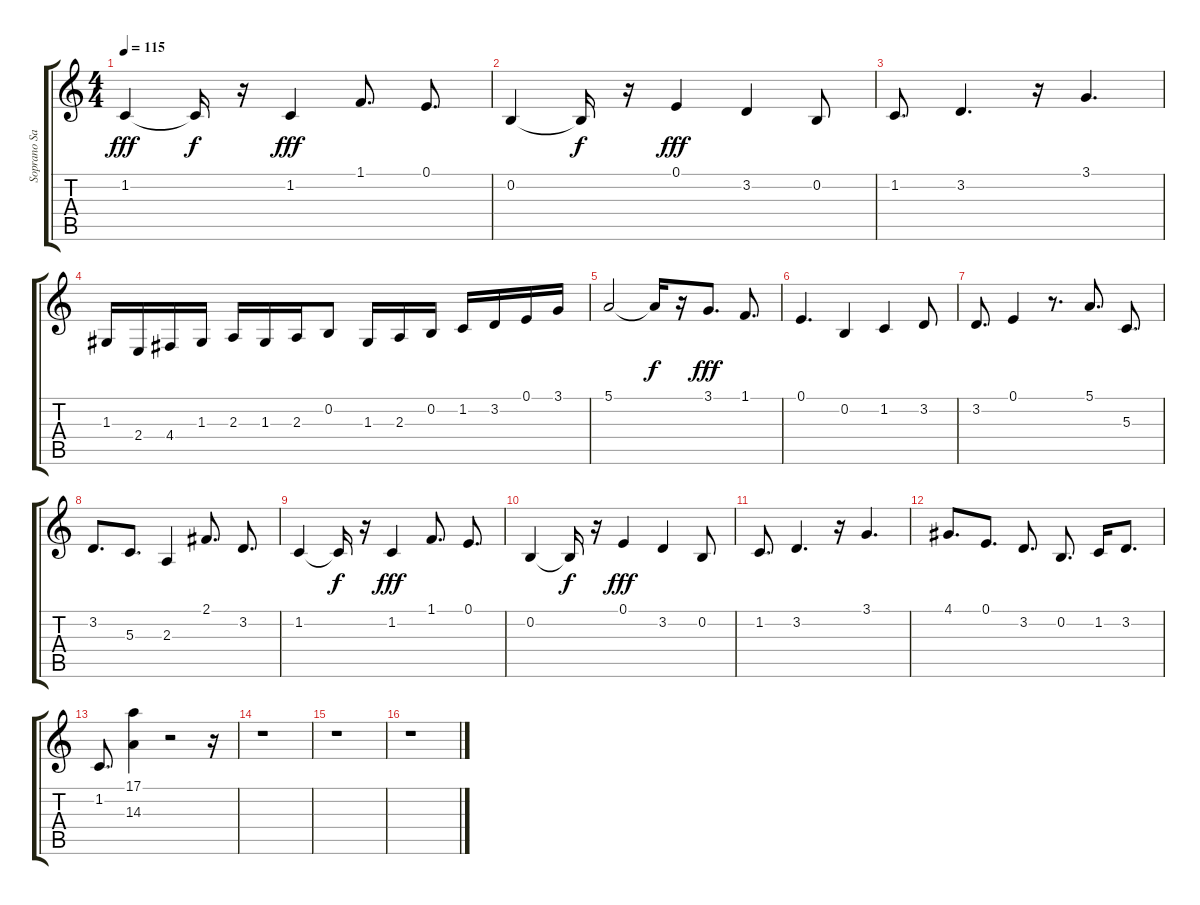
\track ("Soprano Sax" "Soprano Sa") {instrument sopranosax}
\staff {score tabs}
\tuning (E4 B3 G3 D3 A2 E2) {hide}
\ts (4 4)
\tempo 115
\clef g2
\ks c
1.2.4{dy fff} 1.2{t}.16{dy f} r.16 1.2.4{dy fff} 1.1.8{d} 0.1.8{d} |
0.2.4 0.2{t}.16{dy f} r.16 0.1.4{dy fff} 3.2.4 0.2.8 |
1.2.8{d} 3.2.4{d} r.16 3.1.4{d} |
1.3.16 2.4.16 4.4.16 1.3.16 2.3.16 1.3.16 2.3.16 0.2.8 1.3.16 2.3.16 0.2.16 1.2.16 3.2.16 0.1.16 3.1.16 |
5.1.2 5.1{t}.16{dy f} r.16 3.1.8{d dy fff} 1.1.8{d} |
0.1.4{d} 0.2.4 1.2.4 3.2.8 |
3.2.8{d} 0.1.4 r.8{d} 5.1.8{d} 5.3.8{d} |
3.2.8{d} 5.3.8{d} 2.3.4 2.1.8{d} 3.2.8{d} |
1.2.4 1.2{t}.16{dy f} r.16 1.2.4{dy fff} 1.1.8{d} 0.1.8{d} |
0.2.4 0.2{t}.16{dy f} r.16 0.1.4{dy fff} 3.2.4 0.2.8 |
1.2.8{d} 3.2.4{d} r.16 3.1.4{d} |
4.1.8{d} 0.1.8{d} 3.2.8{d} 0.2.8{d} 1.2.16 3.2.8{d} |
1.2.8{d} (17.1 14.3).4 r.2 r.16 |
r.1 |
r.1 |
r.1
